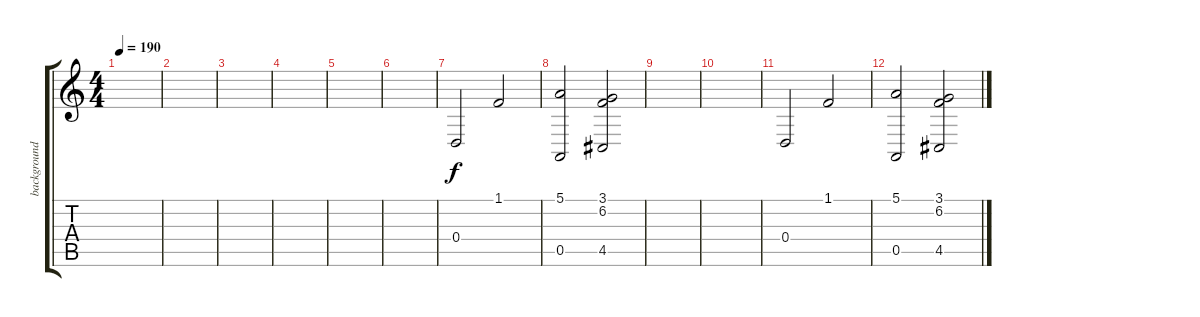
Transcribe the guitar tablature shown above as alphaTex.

\track ("background vocals" "background") {instrument choiraahs}
\staff {score tabs}
\tuning (E4 B3 G3 D3 A2 E2) {hide}
\ts (4 4)
\tempo 190
\clef g2
\ks c
|
|
|
|
|
|
0.4.2 1.1.2 |
(5.1 0.5).2 (3.1 6.2 4.5).2 |
|
|
0.4.2 1.1.2 |
(5.1 0.5).2 (3.1 6.2 4.5).2
